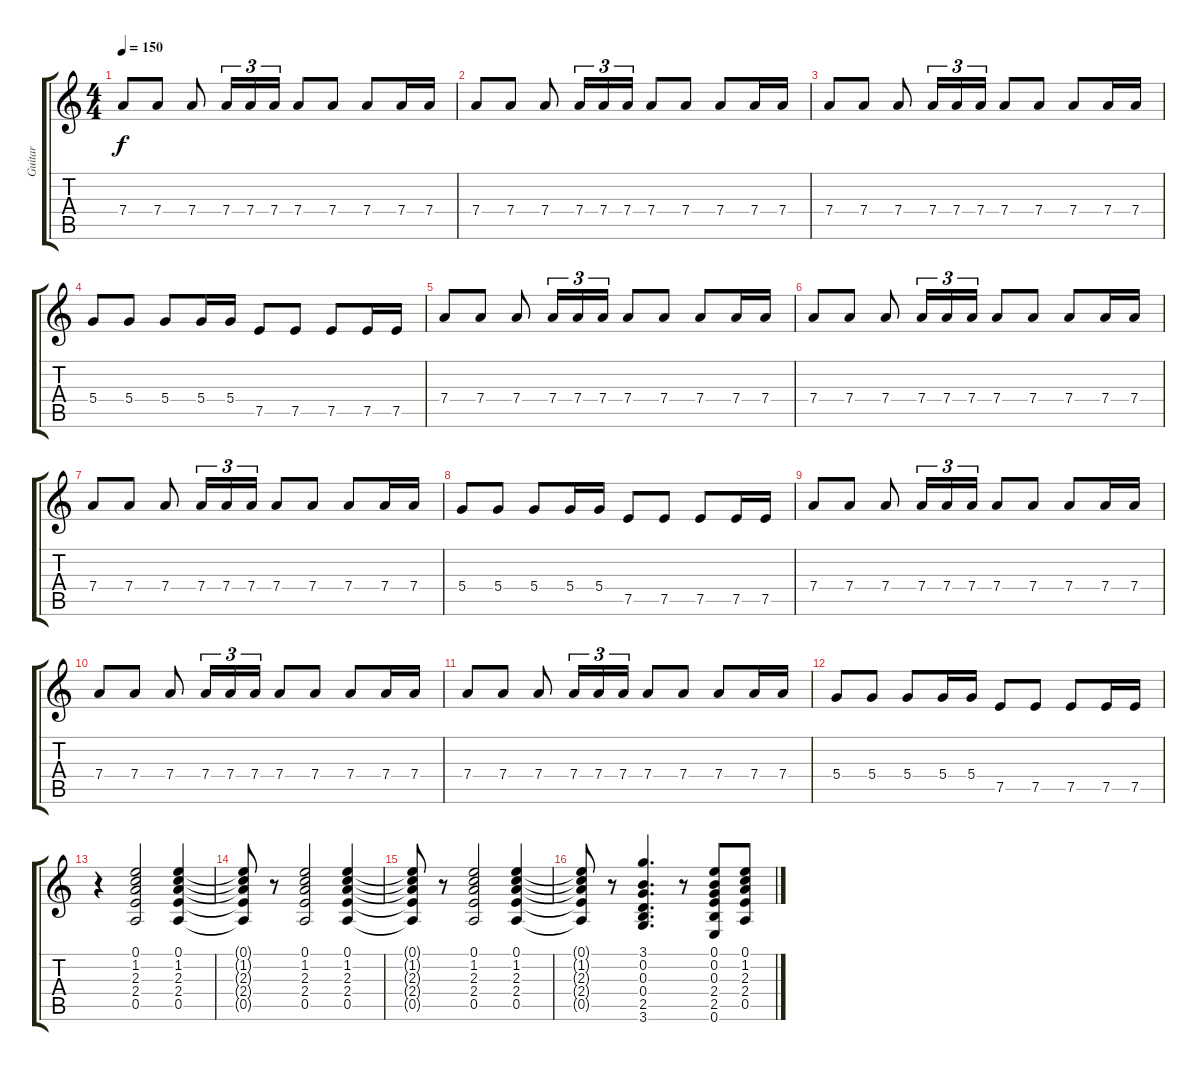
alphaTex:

\track ("Guitar" "Guitar") {instrument overdrivenguitar}
\staff {score tabs}
\tuning (E4 B3 G3 D3 A2 E2) {hide}
\ts (4 4)
\tempo 150
\clef g2
\ks c
7.4.8{dy f} 7.4.8 7.4.8 7.4.16{tu (3 2)} 7.4.16{tu (3 2)} 7.4.16{tu (3 2)} 7.4.8 7.4.8 7.4.8 7.4.16 7.4.16 |
7.4.8 7.4.8 7.4.8 7.4.16{tu (3 2)} 7.4.16{tu (3 2)} 7.4.16{tu (3 2)} 7.4.8 7.4.8 7.4.8 7.4.16 7.4.16 |
7.4.8 7.4.8 7.4.8 7.4.16{tu (3 2)} 7.4.16{tu (3 2)} 7.4.16{tu (3 2)} 7.4.8 7.4.8 7.4.8 7.4.16 7.4.16 |
5.4.8 5.4.8 5.4.8 5.4.16 5.4.16 7.5.8 7.5.8 7.5.8 7.5.16 7.5.16 |
7.4.8 7.4.8 7.4.8 7.4.16{tu (3 2)} 7.4.16{tu (3 2)} 7.4.16{tu (3 2)} 7.4.8 7.4.8 7.4.8 7.4.16 7.4.16 |
7.4.8 7.4.8 7.4.8 7.4.16{tu (3 2)} 7.4.16{tu (3 2)} 7.4.16{tu (3 2)} 7.4.8 7.4.8 7.4.8 7.4.16 7.4.16 |
7.4.8 7.4.8 7.4.8 7.4.16{tu (3 2)} 7.4.16{tu (3 2)} 7.4.16{tu (3 2)} 7.4.8 7.4.8 7.4.8 7.4.16 7.4.16 |
5.4.8 5.4.8 5.4.8 5.4.16 5.4.16 7.5.8 7.5.8 7.5.8 7.5.16 7.5.16 |
7.4.8 7.4.8 7.4.8 7.4.16{tu (3 2)} 7.4.16{tu (3 2)} 7.4.16{tu (3 2)} 7.4.8 7.4.8 7.4.8 7.4.16 7.4.16 |
7.4.8 7.4.8 7.4.8 7.4.16{tu (3 2)} 7.4.16{tu (3 2)} 7.4.16{tu (3 2)} 7.4.8 7.4.8 7.4.8 7.4.16 7.4.16 |
7.4.8 7.4.8 7.4.8 7.4.16{tu (3 2)} 7.4.16{tu (3 2)} 7.4.16{tu (3 2)} 7.4.8 7.4.8 7.4.8 7.4.16 7.4.16 |
5.4.8 5.4.8 5.4.8 5.4.16 5.4.16 7.5.8 7.5.8 7.5.8 7.5.16 7.5.16 |
r.4 (0.1 1.2 2.3 2.4 0.5).2 (0.1 1.2 2.3 2.4 0.5).4 |
(0.1{t} 1.2{t} 2.3{t} 2.4{t} 0.5{t}).8 r.8 (0.1 1.2 2.3 2.4 0.5).2 (0.1 1.2 2.3 2.4 0.5).4 |
(0.1{t} 1.2{t} 2.3{t} 2.4{t} 0.5{t}).8 r.8 (0.1 1.2 2.3 2.4 0.5).2 (0.1 1.2 2.3 2.4 0.5).4 |
(0.1{t} 1.2{t} 2.3{t} 2.4{t} 0.5{t}).8 r.8 (3.1 0.2 0.3 0.4 2.5 3.6).4{d} r.8 (0.1 0.2 0.3 2.4 2.5 0.6).8 (0.1 1.2 2.3 2.4 0.5).8
